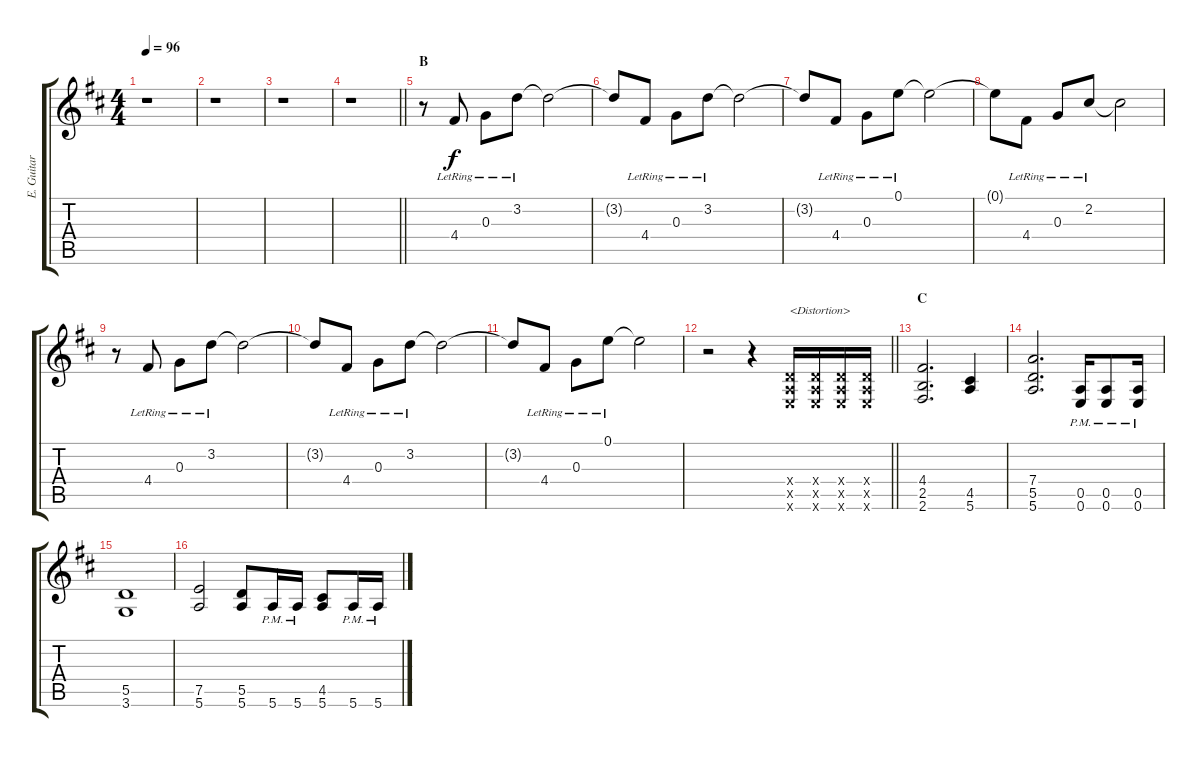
\track ("E. Guitar III (Right Channel)" "E. Guitar ") {instrument electricguitarclean}
\staff {score tabs}
\tuning (E4 B3 G3 D3 A2 E2) {hide}
\ts (4 4)
\tempo 96
\clef g2
\ks d
r.1{dy f} |
r.1 |
r.1 |
\barLineRight lightlight
r.1 |
\section ("" "B")
r.8 4.4{lr}.8 0.3{lr}.8 3.2{lr}.8 3.2{t}.2 |
3.2{t}.8 4.4{lr}.8 0.3{lr}.8 3.2{lr}.8 3.2{t}.2 |
3.2{t}.8 4.4{lr}.8 0.3{lr}.8 0.1{lr}.8 0.1{t}.2 |
0.1{t}.8 4.4{lr}.8 0.3{lr}.8 2.2{lr}.8 2.2{t}.2 |
r.8 4.4{lr}.8 0.3{lr}.8 3.2{lr}.8 3.2{t}.2 |
3.2{t}.8 4.4{lr}.8 0.3{lr}.8 3.2{lr}.8 3.2{t}.2 |
3.2{t}.8 4.4{lr}.8 0.3{lr}.8 0.1{lr}.8 0.1{t}.2 |
\barLineRight lightlight
r.2 r.4 (0.4{x} 0.5{x} 0.6{x}).16{txt "<Distortion>" instrument overdrivenguitar} (0.4{x} 0.5{x} 0.6{x}).16 (0.4{x} 0.5{x} 0.6{x}).16 (0.4{x} 0.5{x} 0.6{x}).16 |
\section ("" "C")
(4.4 2.5 2.6).2{d} (4.5 5.6).4 |
(7.4 5.5 5.6).2{d} (0.5{pm} 0.6{pm}).16 (0.5{pm} 0.6{pm}).8 (0.5{pm} 0.6{pm}).16 |
(5.5 3.6).1 |
(7.5 5.6).2 (5.5 5.6).8 5.6{pm}.16 5.6{pm}.16 (4.5 5.6).8 5.6{pm}.16 5.6{pm}.16
